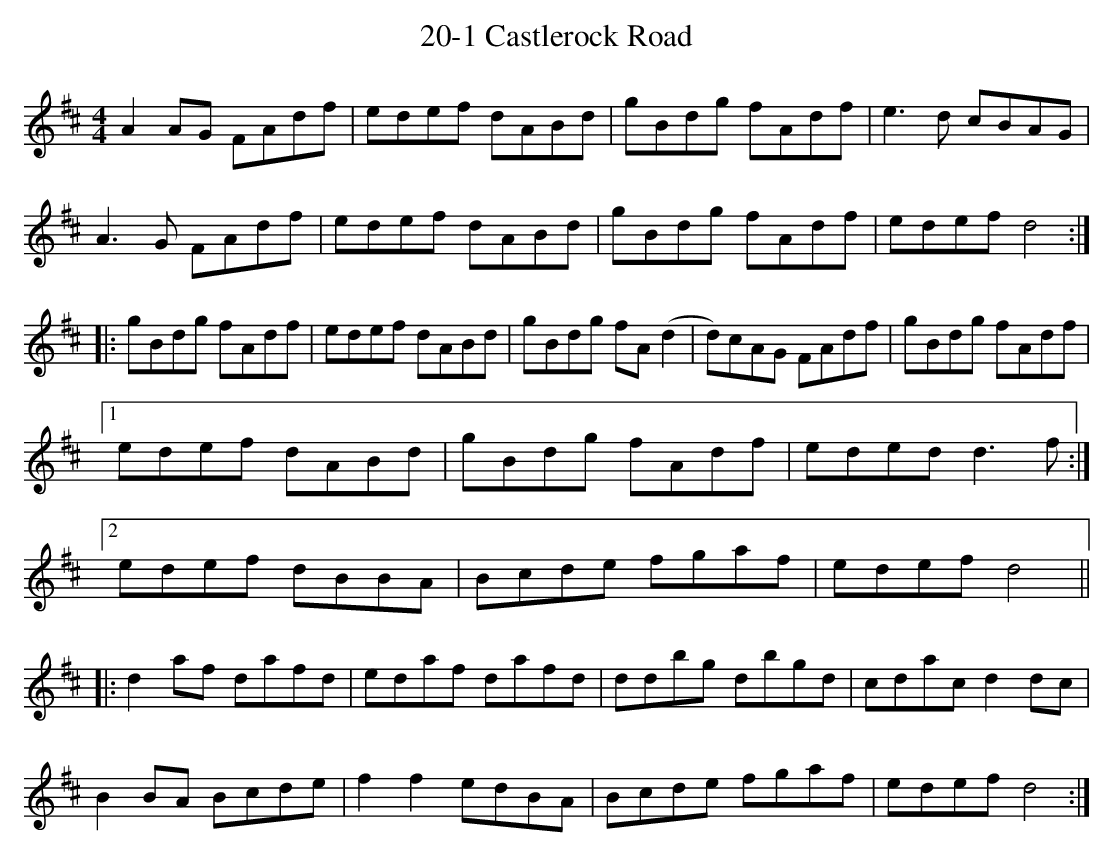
X:1
T: 20-1 Castlerock Road
M: 4/4
L: 1/8
K: Dmaj
A2 AG FAdf | edef dABd | gBdg fAdf | e3 d cBAG |
A3 G FAdf | edef dABd | gBdg fAdf | edef d4 :|
|: gBdg fAdf | edef dABd | gBdg fA (d2|d)cAG FAdf |gBdg fAdf |
[1 edef dABd | gBdg fAdf | eded d3 f :|
[2 edef dBBA | BC'D'E' fgaf | edef d4 ||
|: d2 af dafd | edaf dafd | ddbg dbgd | cdac d2dc |
B2BA Bcde | f2 f2 edBA | BC'D'E' fgaf | edef d4 :|
